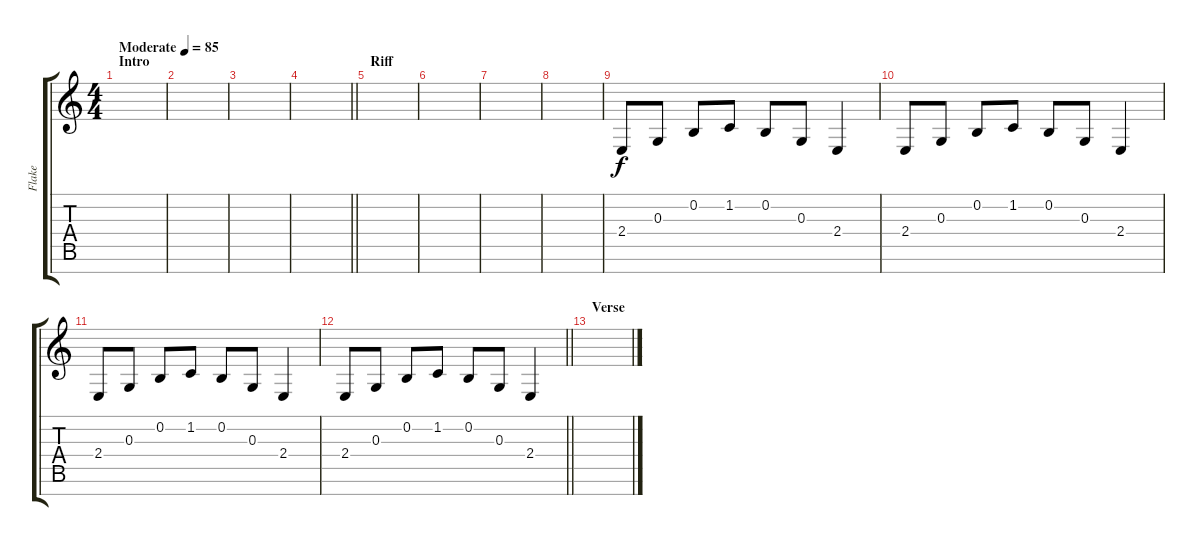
\track ("Flake" "Flake") {instrument stringensemble1}
\staff {score tabs}
\tuning (E4 B3 G3 D3 A2 E2 B1) {hide}
\ts (4 4)
\section ("" "Intro")
\tempo (85 "Moderate")
\clef g2
\ks c
|
|
|
\barLineRight lightlight
|
\section ("" "Riff")
|
|
|
|
2.4.8 0.3.8 0.2.8 1.2.8 0.2.8 0.3.8 2.4.4 |
2.4.8 0.3.8 0.2.8 1.2.8 0.2.8 0.3.8 2.4.4 |
2.4.8 0.3.8 0.2.8 1.2.8 0.2.8 0.3.8 2.4.4 |
\barLineRight lightlight
2.4.8 0.3.8 0.2.8 1.2.8 0.2.8 0.3.8 2.4.4 |
\section ("" "Verse")
